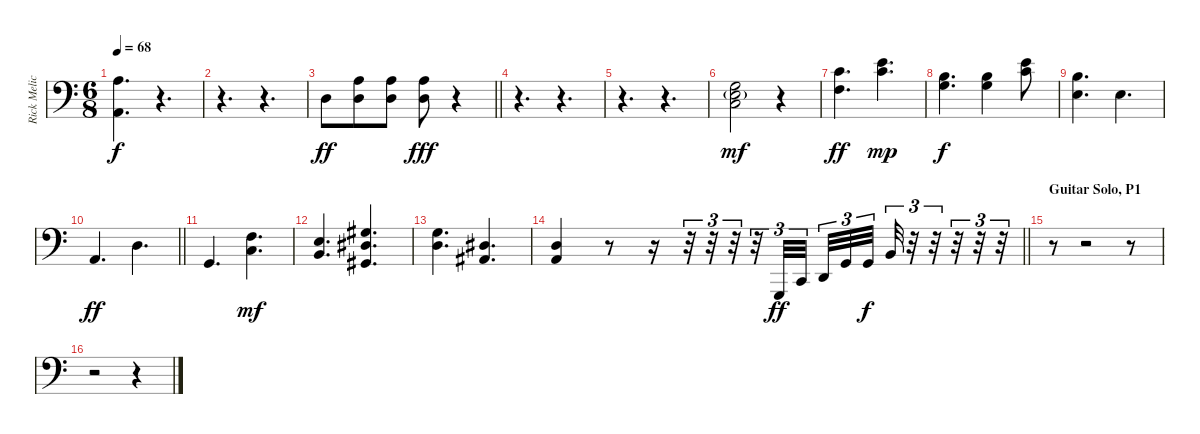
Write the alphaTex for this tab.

\track ("Rick Melick left Hand" "Rick Melic") {instrument brightacousticpiano}
\staff {score}
\tuning (Bb3 Gb3 Db3 Ab2 Eb2 Bb1 F1) {hide}
\ts (6 8)
\tempo 68
\clef f4
\ks c
(8.3 6.5).4{d dy f} r.4{d} |
r.4{d} r.4{d} |
\barLineRight lightlight
11.5.8{dy ff} (13.4 11.5).8 (13.4 11.5).8 (13.4 11.5).8{dy fff} r.4 |
r.4{d} r.4{d} |
r.4{d} r.4{d} |
(1.2 3.3{g} 4.4).2{dy mf} r.4 |
(11.3 9.4).4{d dy ff} (10.2 11.3).4{d dy mp} |
(10.3 11.4).4{d dy f} (10.3 11.4).4 (10.2 11.3).8 |
(15.4 13.5).4{d} 13.5.4{d} |
\barLineRight lightlight
6.5.4{d dy ff} 6.4.4{d} |
4.5.4{d} (9.4 9.5).4{d dy mf} |
(8.4 8.5).4{d} (7.3 7.4 5.5).4{d} |
(11.4 11.5).4{d} (7.4 7.5).4{d} |
\barLineRight lightlight
(6.4 6.5).4 r.8{volume 7} r.16{volume 15} r.32{tu (3 2)} r.32{tu (3 2)} r.32{tu (3 2)} r.32{tu (3 2)} 2.7.32{tu (3 2) dy ff} 7.7.32{tu (3 2) beam splitsecondary} 4.6.32{tu (3 2)} 4.5.32{tu (3 2)} 4.5.32{tu (3 2) dy f beam splitsecondary} 3.4.32{tu (3 2)} r.32{tu (3 2)} r.32{tu (3 2)} r.32{tu (3 2)} r.32{tu (3 2)} r.32{tu (3 2)} |
\section ("" "Guitar Solo, P1")
r.8 r.2 r.8 |
r.2 r.4
